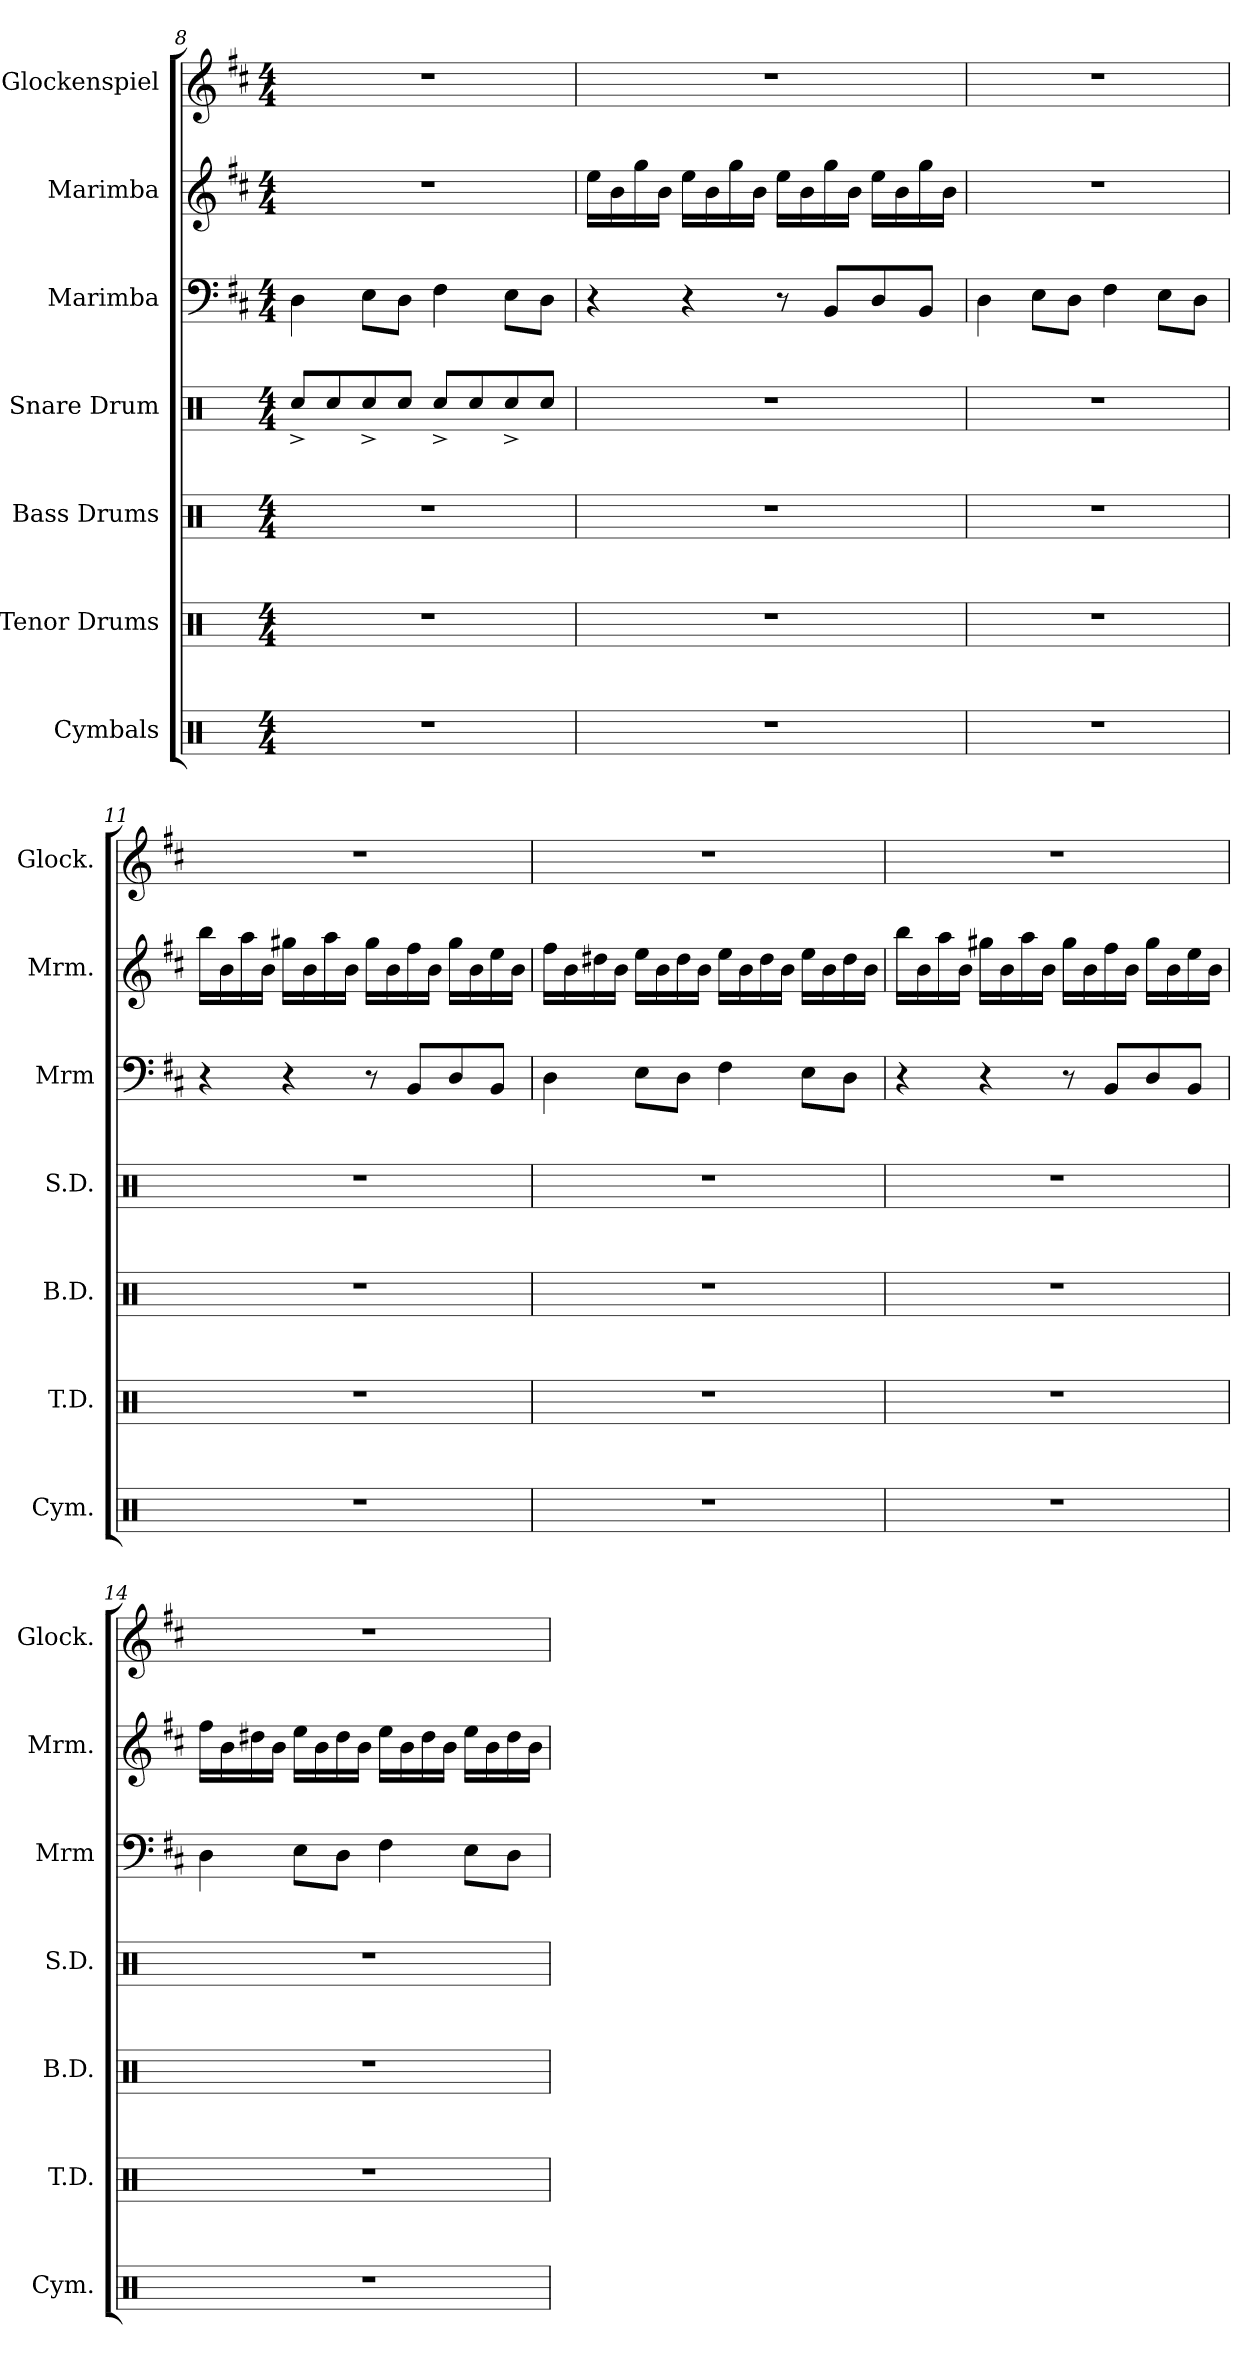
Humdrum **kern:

**kern	**kern	**kern	**kern	**kern	**kern	**kern
*part7	*part6	*part5	*part4	*part3	*part2	*part1
*staff7	*staff6	*staff5	*staff4	*staff3	*staff2	*staff1
*I"Cymbals	*I"Tenor Drums	*I"Bass Drums	*I"Snare Drum	*I"Marimba	*I"Marimba	*I"Glockenspiel
*I'Cym.	*I'T.D.	*I'B.D.	*I'S.D.	*I'Mrm	*I'Mrm.	*I'Glock.
!!LO:LB:g=z
*clefX	*clefX	*clefX	*clefX	*clefF4	*clefG2	*clefG2
*	*	*	*	*	*ITrd7c12	*
*k[]	*k[]	*k[]	*k[]	*k[f#c#]	*k[f#c#]	*k[f#c#]
*M4/4	*M4/4	*M4/4	*M4/4	*M4/4	*M4/4	*M4/4
=8	=8	=8	=8	=8	=8	=8
1r	1r	1r	8Rcc^/L	4D\	1r	1r
.	.	.	8Rcc/	.	.	.
.	.	.	8Rcc^/	8E\L	.	.
.	.	.	8Rcc/J	8D\J	.	.
.	.	.	8Rcc^/L	4F#\	.	.
.	.	.	8Rcc/	.	.	.
.	.	.	8Rcc^/	8E\L	.	.
.	.	.	8Rcc/J	8D\J	.	.
=9	=9	=9	=9	=9	=9	=9
1r	1r	1r	1r	4r	16e\LL	1r
.	.	.	.	.	16B\	.
.	.	.	.	.	16g\	.
.	.	.	.	.	16B\JJ	.
.	.	.	.	4r	16e\LL	.
.	.	.	.	.	16B\	.
.	.	.	.	.	16g\	.
.	.	.	.	.	16B\JJ	.
.	.	.	.	8r	16e\LL	.
.	.	.	.	.	16B\	.
.	.	.	.	8BB/L	16g\	.
.	.	.	.	.	16B\JJ	.
.	.	.	.	8D/	16e\LL	.
.	.	.	.	.	16B\	.
.	.	.	.	8BB/J	16g\	.
.	.	.	.	.	16B\JJ	.
=10	=10	=10	=10	=10	=10	=10
1r	1r	1r	1r	4D\	1r	1r
.	.	.	.	8E\L	.	.
.	.	.	.	8D\J	.	.
.	.	.	.	4F#\	.	.
.	.	.	.	8E\L	.	.
.	.	.	.	8D\J	.	.
=11	=11	=11	=11	=11	=11	=11
1r	1r	1r	1r	4r	16b\LL	1r
.	.	.	.	.	16B\	.
.	.	.	.	.	16a\	.
.	.	.	.	.	16B\JJ	.
.	.	.	.	4r	16g#X\LL	.
.	.	.	.	.	16B\	.
.	.	.	.	.	16a\	.
.	.	.	.	.	16B\JJ	.
.	.	.	.	8r	16g#\LL	.
.	.	.	.	.	16B\	.
.	.	.	.	8BB/L	16f#\	.
.	.	.	.	.	16B\JJ	.
.	.	.	.	8D/	16g#\LL	.
.	.	.	.	.	16B\	.
.	.	.	.	8BB/J	16e\	.
.	.	.	.	.	16B\JJ	.
=12	=12	=12	=12	=12	=12	=12
1r	1r	1r	1r	4D\	16f#\LL	1r
.	.	.	.	.	16B\	.
.	.	.	.	.	16d#X\	.
.	.	.	.	.	16B\JJ	.
.	.	.	.	8E\L	16e\LL	.
.	.	.	.	.	16B\	.
.	.	.	.	8D\J	16d#\	.
.	.	.	.	.	16B\JJ	.
.	.	.	.	4F#\	16e\LL	.
.	.	.	.	.	16B\	.
.	.	.	.	.	16d#\	.
.	.	.	.	.	16B\JJ	.
.	.	.	.	8E\L	16e\LL	.
.	.	.	.	.	16B\	.
.	.	.	.	8D\J	16d#\	.
.	.	.	.	.	16B\JJ	.
!!LO:LB:g=z
=13	=13	=13	=13	=13	=13	=13
1r	1r	1r	1r	4r	16b\LL	1r
.	.	.	.	.	16B\	.
.	.	.	.	.	16a\	.
.	.	.	.	.	16B\JJ	.
.	.	.	.	4r	16g#X\LL	.
.	.	.	.	.	16B\	.
.	.	.	.	.	16a\	.
.	.	.	.	.	16B\JJ	.
.	.	.	.	8r	16g#\LL	.
.	.	.	.	.	16B\	.
.	.	.	.	8BB/L	16f#\	.
.	.	.	.	.	16B\JJ	.
.	.	.	.	8D/	16g#\LL	.
.	.	.	.	.	16B\	.
.	.	.	.	8BB/J	16e\	.
.	.	.	.	.	16B\JJ	.
=14	=14	=14	=14	=14	=14	=14
1r	1r	1r	1r	4D\	16f#\LL	1r
.	.	.	.	.	16B\	.
.	.	.	.	.	16d#X\	.
.	.	.	.	.	16B\JJ	.
.	.	.	.	8E\L	16e\LL	.
.	.	.	.	.	16B\	.
.	.	.	.	8D\J	16d#\	.
.	.	.	.	.	16B\JJ	.
.	.	.	.	4F#\	16e\LL	.
.	.	.	.	.	16B\	.
.	.	.	.	.	16d#\	.
.	.	.	.	.	16B\JJ	.
.	.	.	.	8E\L	16e\LL	.
.	.	.	.	.	16B\	.
.	.	.	.	8D\J	16d#\	.
.	.	.	.	.	16B\JJ	.
=	=	=	=	=	=	=
*-	*-	*-	*-	*-	*-	*-
